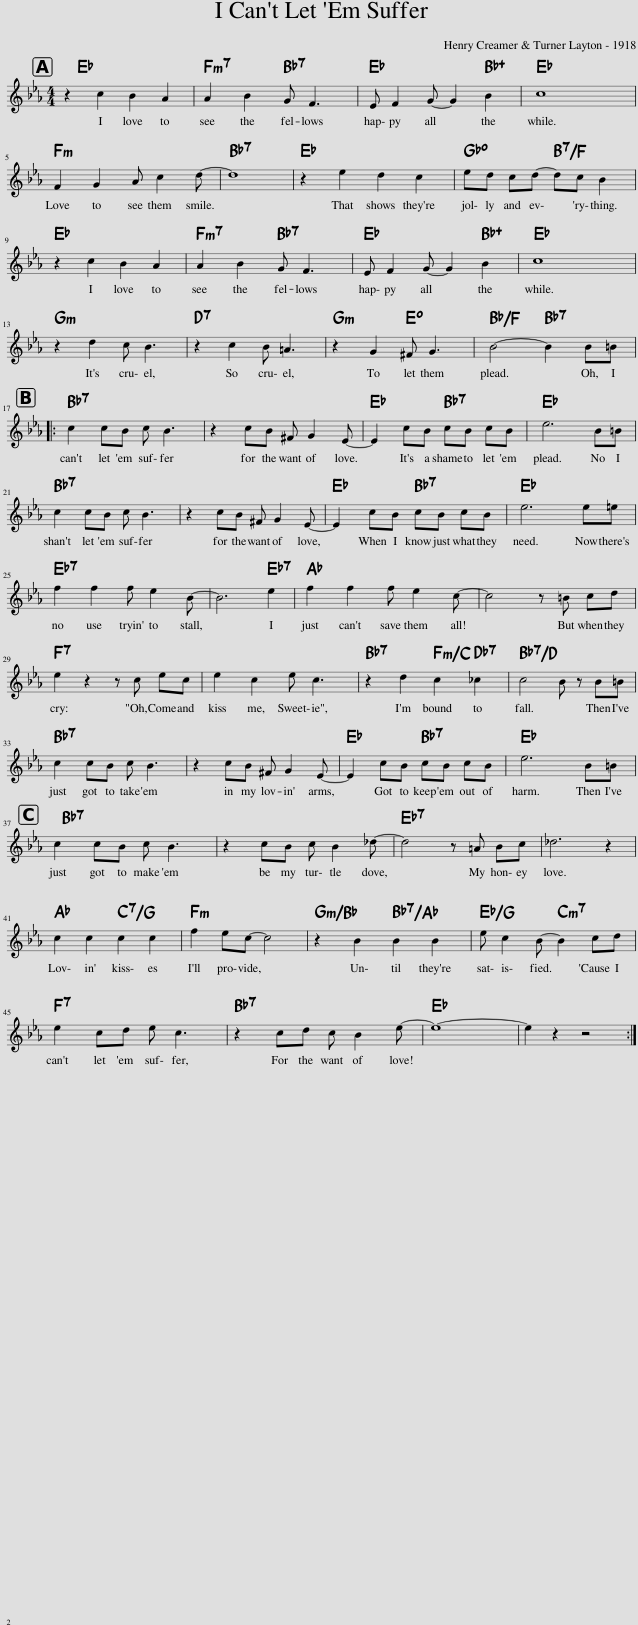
X:1
L:1/8
M:4/4
I:linebreak $
K:Eb
V:1 treble
V:1
 z2 c2 B2 A2 | A2 B2 G F3 | E F2 G- G2 B2 | c8 |$ F2 G2 A c2 d- | %5
 d8 | z2 e2 d2 c2 | ed cd- dc B2 |$ z2 c2 B2 A2 | A2 B2 G F3 | %10
 E F2 G- G2 B2 | c8 |$ z2 d2 c B3 | z2 c2 B =A3 | z2 G2 ^F G3 | %15
 B4- B2 B=B |:$ c2 cB c B3 | z2 cB ^F G2 E- | E2 cB cB cB | e6 B=B |$ %20
 c2 cB c B3 | z2 cB ^F G2 E- | E2 cB cB cB | e6 e=e |$ f2 f2 f e2 B- | %25
 B6 e2 | f2 f2 f e2 c- | c4 z =B cd |$ e2 z2 z c ec | e2 c2 e c3 | %30
 z2 d2 c2 _c2 | c4 B z B=B |$ c2 cB c B3 | z2 cB ^F G2 E- | E2 cB cB cB | %35
 e6 B=B |$ c2 cB c B3 | z2 cB c B2 _d- | d4 z =A Bc | _d6 z2 |$ %40
 c2 c2 c2 c2 | f2 ec- c4 | z2 B2 B2 B2 | e c2 B- B2 cd |$ e2 cd e c3 | %45
 z2 cd c B2 e- | e8- | e2 z2 z4 :| %48
